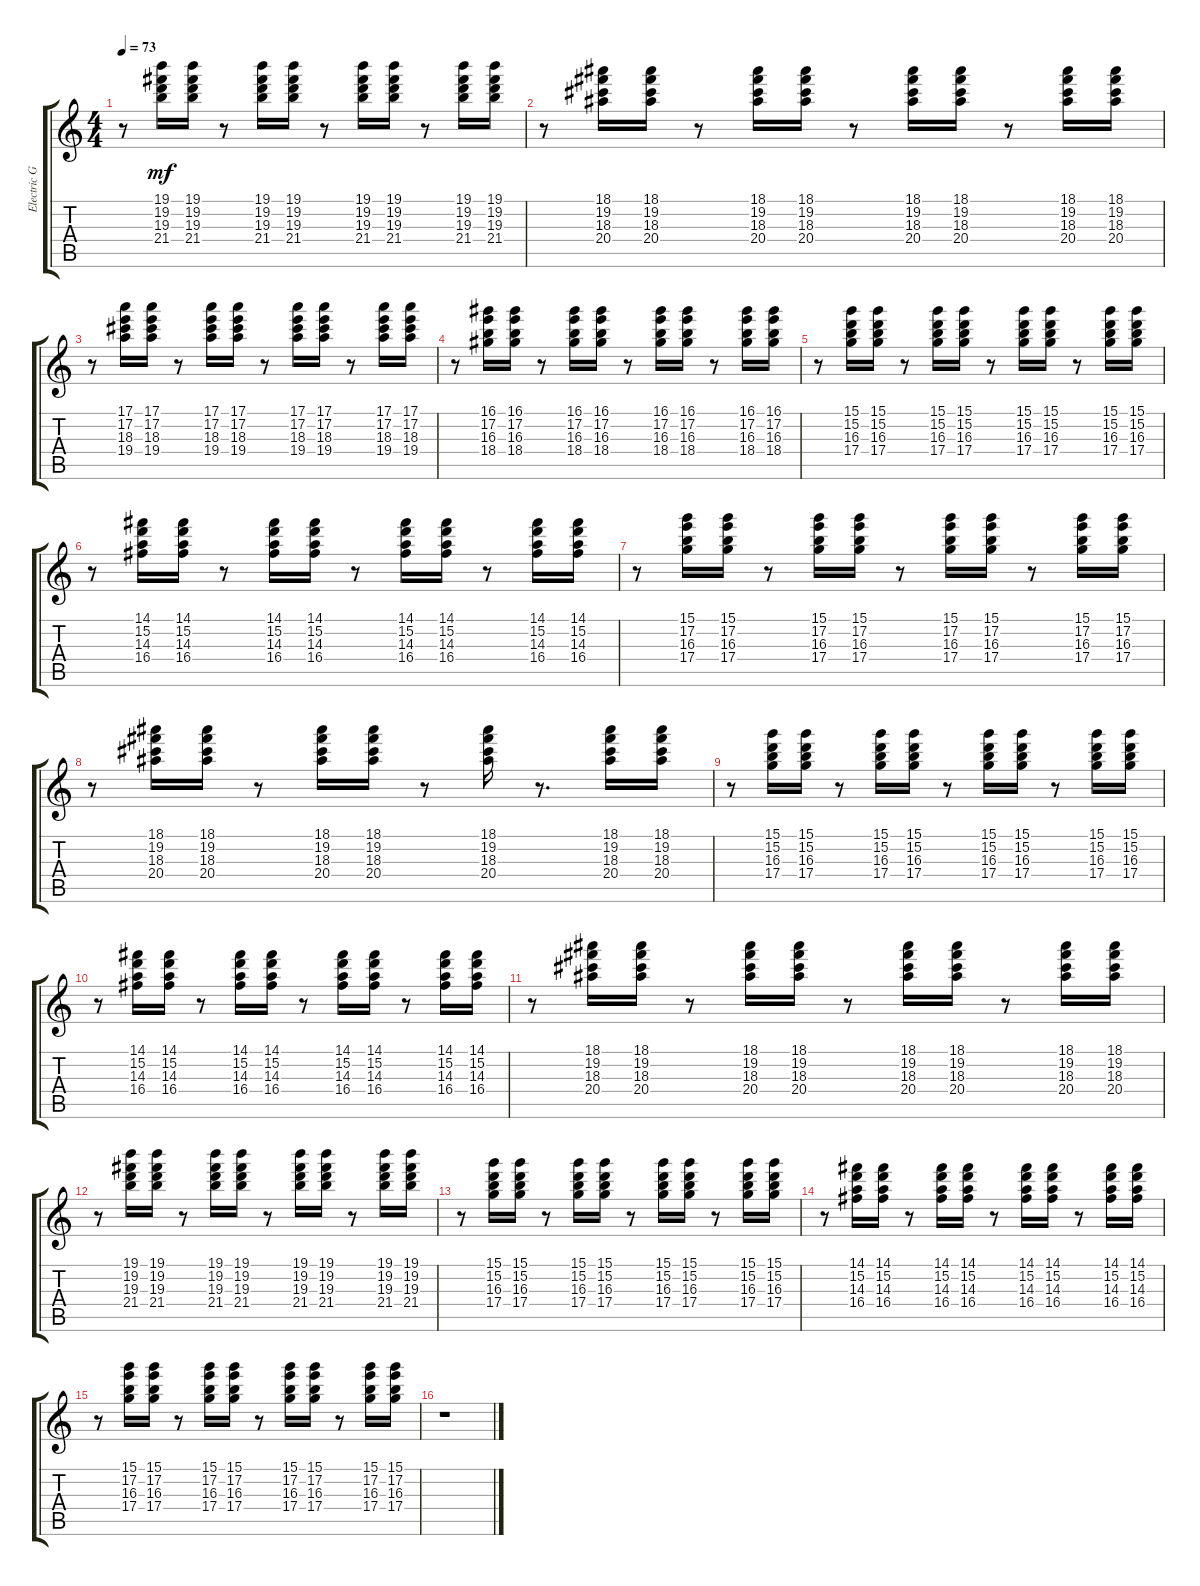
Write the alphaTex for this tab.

\track ("Electric Guitar 7" "Electric G") {instrument electricguitarmuted}
\staff {score tabs}
\tuning (E4 B3 G3 D3 A2 E2) {hide}
\ts (4 4)
\tempo 73
\clef g2
\ks c
r.8{dy mf} (19.1 19.2 19.3 21.4).16 (19.1 19.2 19.3 21.4).16 r.8 (19.1 19.2 19.3 21.4).16 (19.1 19.2 19.3 21.4).16 r.8 (19.1 19.2 19.3 21.4).16 (19.1 19.2 19.3 21.4).16 r.8 (19.1 19.2 19.3 21.4).16 (19.1 19.2 19.3 21.4).16 |
r.8 (18.1 19.2 18.3 20.4).16 (18.1 19.2 18.3 20.4).16 r.8 (18.1 19.2 18.3 20.4).16 (18.1 19.2 18.3 20.4).16 r.8 (18.1 19.2 18.3 20.4).16 (18.1 19.2 18.3 20.4).16 r.8 (18.1 19.2 18.3 20.4).16 (18.1 19.2 18.3 20.4).16 |
r.8 (17.1 17.2 18.3 19.4).16 (17.1 17.2 18.3 19.4).16 r.8 (17.1 17.2 18.3 19.4).16 (17.1 17.2 18.3 19.4).16 r.8 (17.1 17.2 18.3 19.4).16 (17.1 17.2 18.3 19.4).16 r.8 (17.1 17.2 18.3 19.4).16 (17.1 17.2 18.3 19.4).16 |
r.8 (16.1 17.2 16.3 18.4).16 (16.1 17.2 16.3 18.4).16 r.8 (16.1 17.2 16.3 18.4).16 (16.1 17.2 16.3 18.4).16 r.8 (16.1 17.2 16.3 18.4).16 (16.1 17.2 16.3 18.4).16 r.8 (16.1 17.2 16.3 18.4).16 (16.1 17.2 16.3 18.4).16 |
r.8 (15.1 15.2 16.3 17.4).16 (15.1 15.2 16.3 17.4).16 r.8 (15.1 15.2 16.3 17.4).16 (15.1 15.2 16.3 17.4).16 r.8 (15.1 15.2 16.3 17.4).16 (15.1 15.2 16.3 17.4).16 r.8 (15.1 15.2 16.3 17.4).16 (15.1 15.2 16.3 17.4).16 |
r.8 (14.1 15.2 14.3 16.4).16 (14.1 15.2 14.3 16.4).16 r.8 (14.1 15.2 14.3 16.4).16 (14.1 15.2 14.3 16.4).16 r.8 (14.1 15.2 14.3 16.4).16 (14.1 15.2 14.3 16.4).16 r.8 (14.1 15.2 14.3 16.4).16 (14.1 15.2 14.3 16.4).16 |
r.8 (15.1 17.2 16.3 17.4).16 (15.1 17.2 16.3 17.4).16 r.8 (15.1 17.2 16.3 17.4).16 (15.1 17.2 16.3 17.4).16 r.8 (15.1 17.2 16.3 17.4).16 (15.1 17.2 16.3 17.4).16 r.8 (15.1 17.2 16.3 17.4).16 (15.1 17.2 16.3 17.4).16 |
r.8 (18.1 19.2 18.3 20.4).16 (18.1 19.2 18.3 20.4).16 r.8 (18.1 19.2 18.3 20.4).16 (18.1 19.2 18.3 20.4).16 r.8 (18.1 19.2 18.3 20.4).16 r.8{d} (18.1 19.2 18.3 20.4).16 (18.1 19.2 18.3 20.4).16 |
r.8 (15.1 15.2 16.3 17.4).16 (15.1 15.2 16.3 17.4).16 r.8 (15.1 15.2 16.3 17.4).16 (15.1 15.2 16.3 17.4).16 r.8 (15.1 15.2 16.3 17.4).16 (15.1 15.2 16.3 17.4).16 r.8 (15.1 15.2 16.3 17.4).16 (15.1 15.2 16.3 17.4).16 |
r.8 (14.1 15.2 14.3 16.4).16 (14.1 15.2 14.3 16.4).16 r.8 (14.1 15.2 14.3 16.4).16 (14.1 15.2 14.3 16.4).16 r.8 (14.1 15.2 14.3 16.4).16 (14.1 15.2 14.3 16.4).16 r.8 (14.1 15.2 14.3 16.4).16 (14.1 15.2 14.3 16.4).16 |
r.8 (18.1 19.2 18.3 20.4).16 (18.1 19.2 18.3 20.4).16 r.8 (18.1 19.2 18.3 20.4).16 (18.1 19.2 18.3 20.4).16 r.8 (18.1 19.2 18.3 20.4).16 (18.1 19.2 18.3 20.4).16 r.8 (18.1 19.2 18.3 20.4).16 (18.1 19.2 18.3 20.4).16 |
r.8 (19.1 19.2 19.3 21.4).16 (19.1 19.2 19.3 21.4).16 r.8 (19.1 19.2 19.3 21.4).16 (19.1 19.2 19.3 21.4).16 r.8 (19.1 19.2 19.3 21.4).16 (19.1 19.2 19.3 21.4).16 r.8 (19.1 19.2 19.3 21.4).16 (19.1 19.2 19.3 21.4).16 |
r.8 (15.1 15.2 16.3 17.4).16 (15.1 15.2 16.3 17.4).16 r.8 (15.1 15.2 16.3 17.4).16 (15.1 15.2 16.3 17.4).16 r.8 (15.1 15.2 16.3 17.4).16 (15.1 15.2 16.3 17.4).16 r.8 (15.1 15.2 16.3 17.4).16 (15.1 15.2 16.3 17.4).16 |
r.8 (14.1 15.2 14.3 16.4).16 (14.1 15.2 14.3 16.4).16 r.8 (14.1 15.2 14.3 16.4).16 (14.1 15.2 14.3 16.4).16 r.8 (14.1 15.2 14.3 16.4).16 (14.1 15.2 14.3 16.4).16 r.8 (14.1 15.2 14.3 16.4).16 (14.1 15.2 14.3 16.4).16 |
r.8 (15.1 17.2 16.3 17.4).16 (15.1 17.2 16.3 17.4).16 r.8 (15.1 17.2 16.3 17.4).16 (15.1 17.2 16.3 17.4).16 r.8 (15.1 17.2 16.3 17.4).16 (15.1 17.2 16.3 17.4).16 r.8 (15.1 17.2 16.3 17.4).16 (15.1 17.2 16.3 17.4).16 |
r.1
